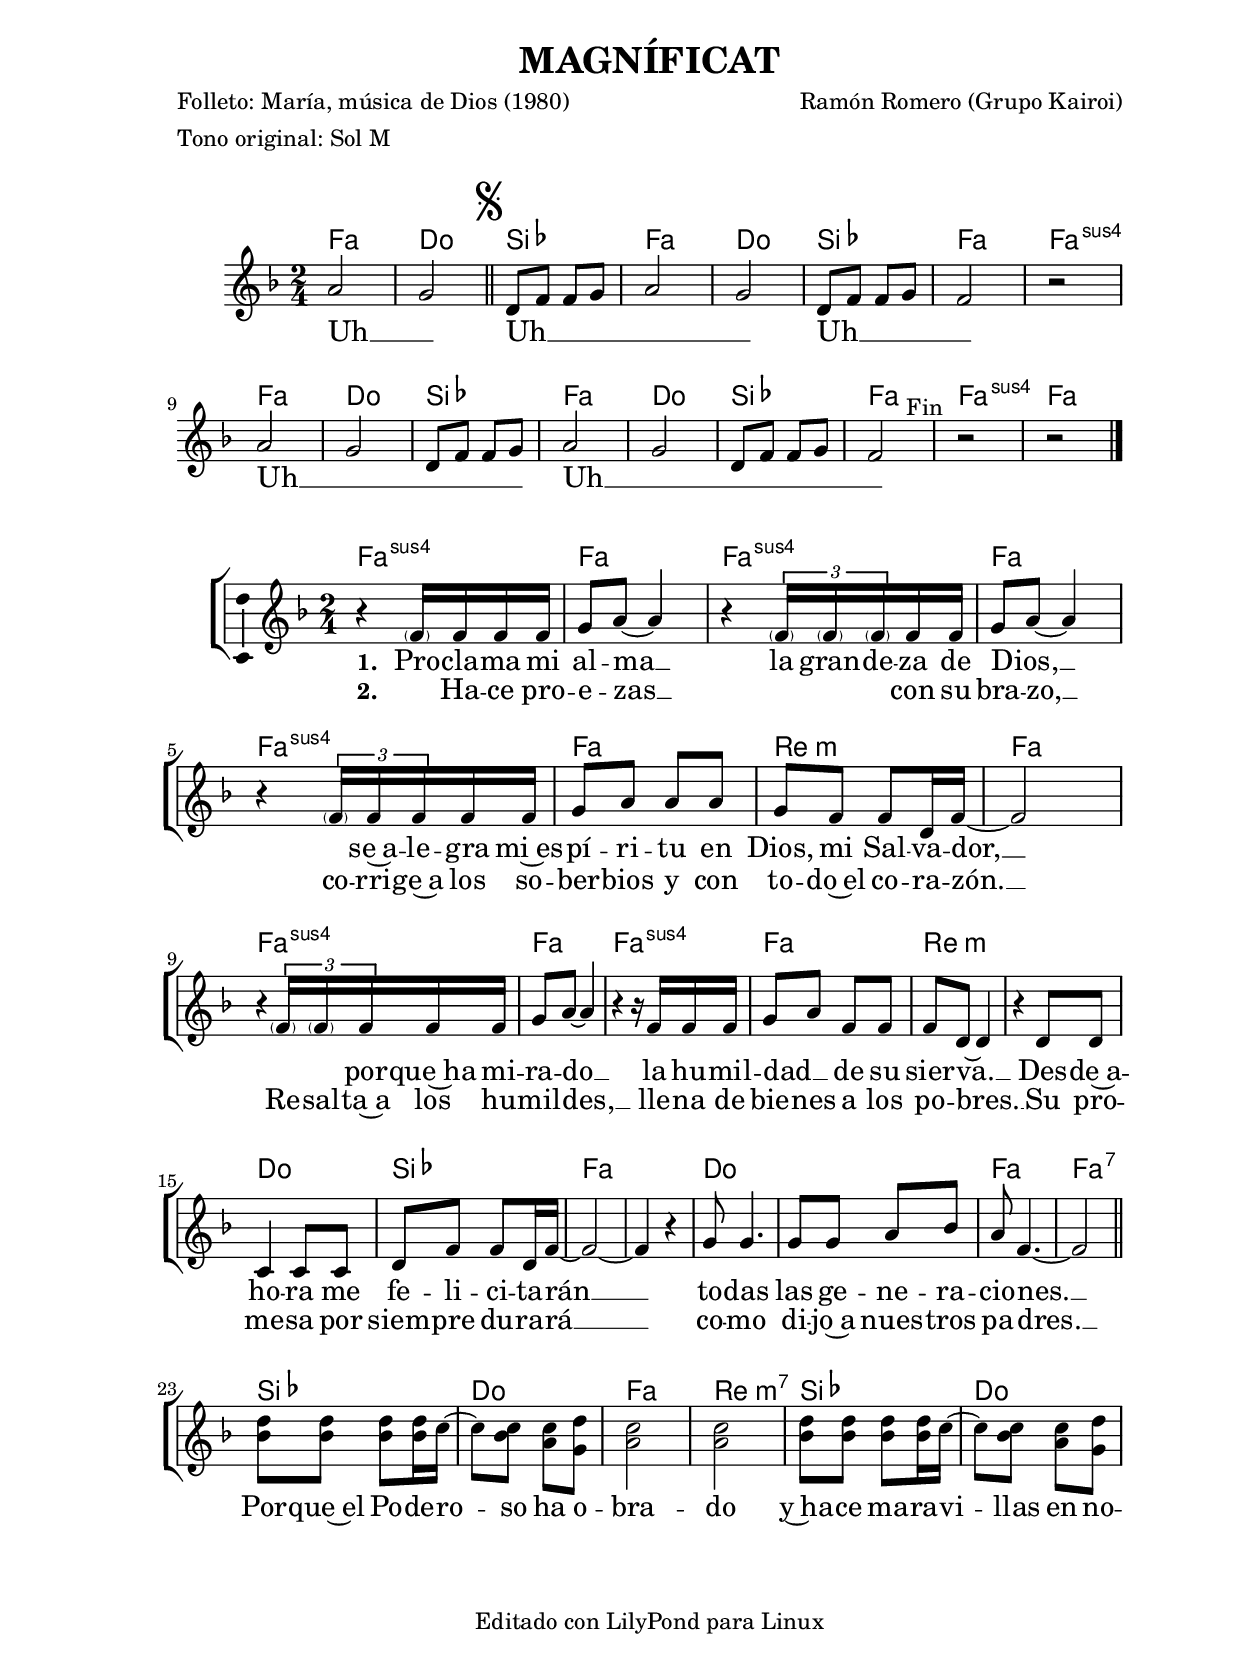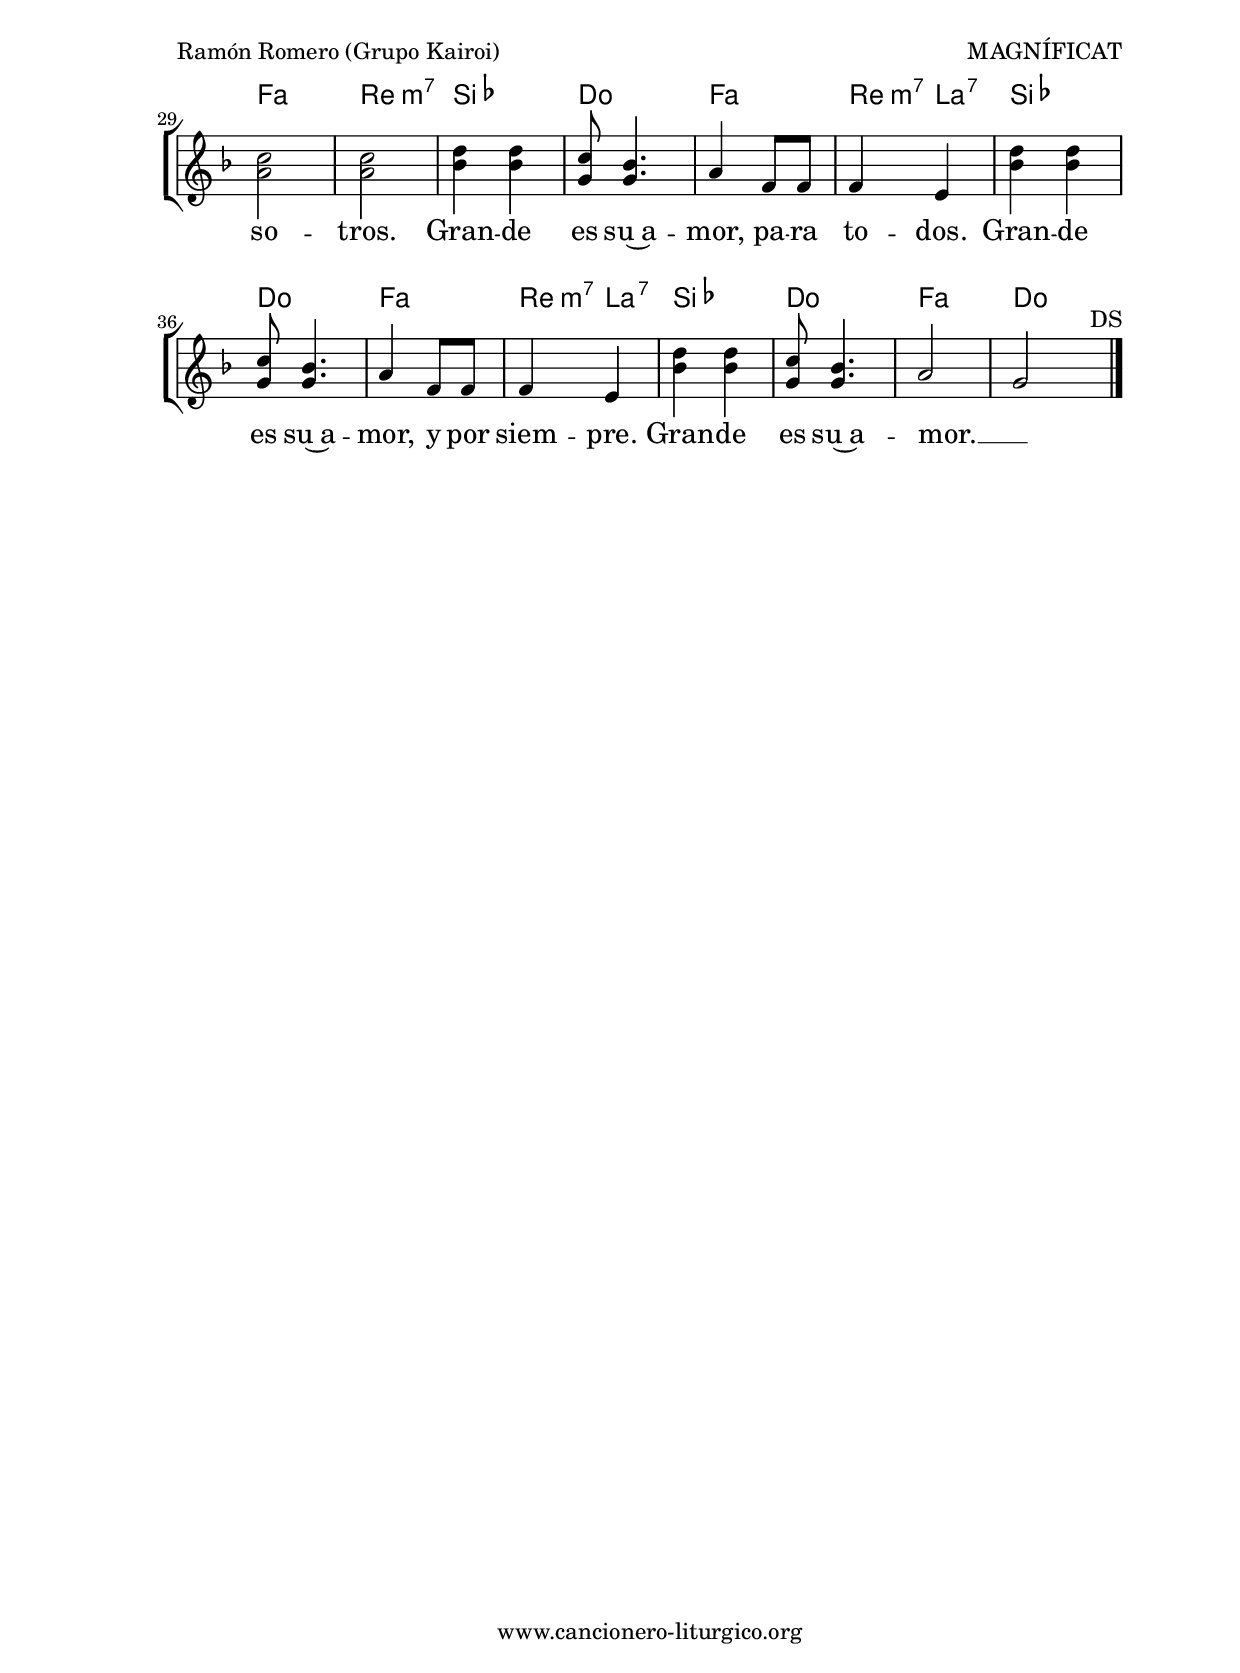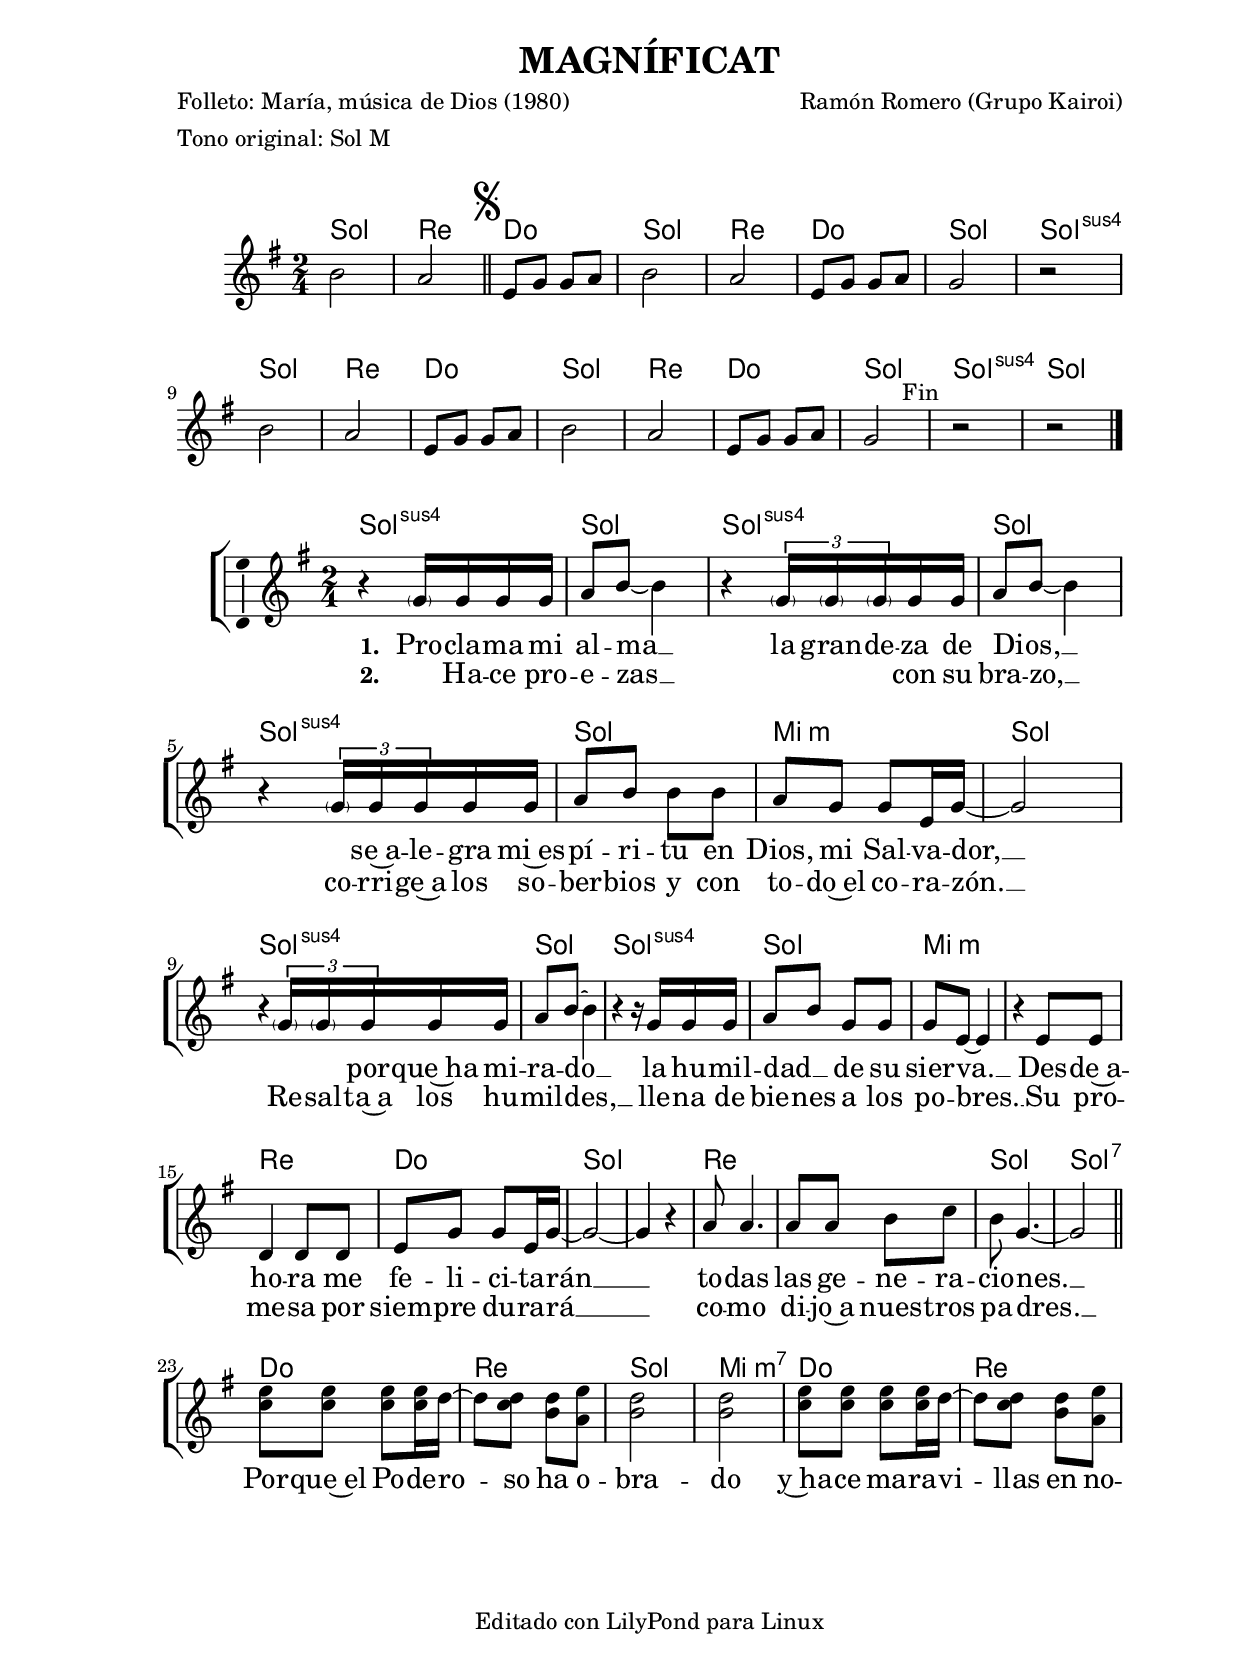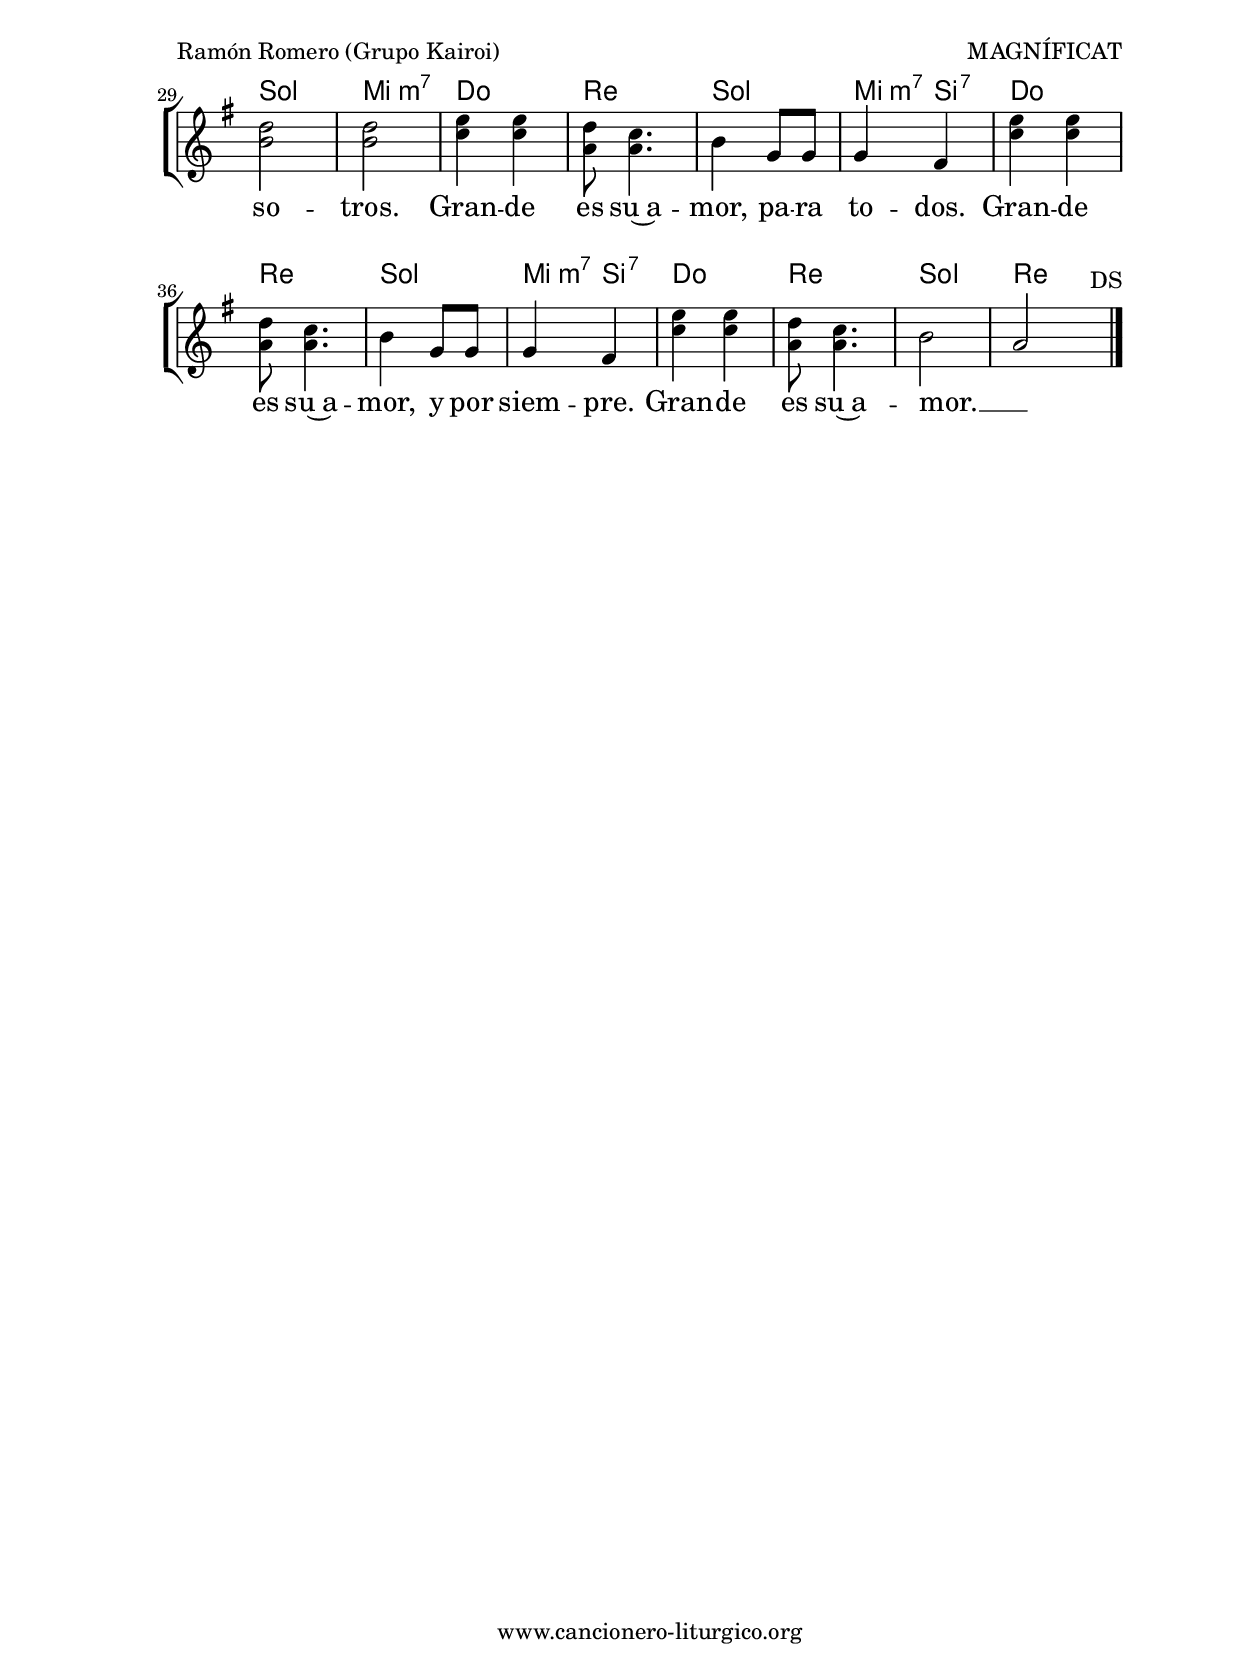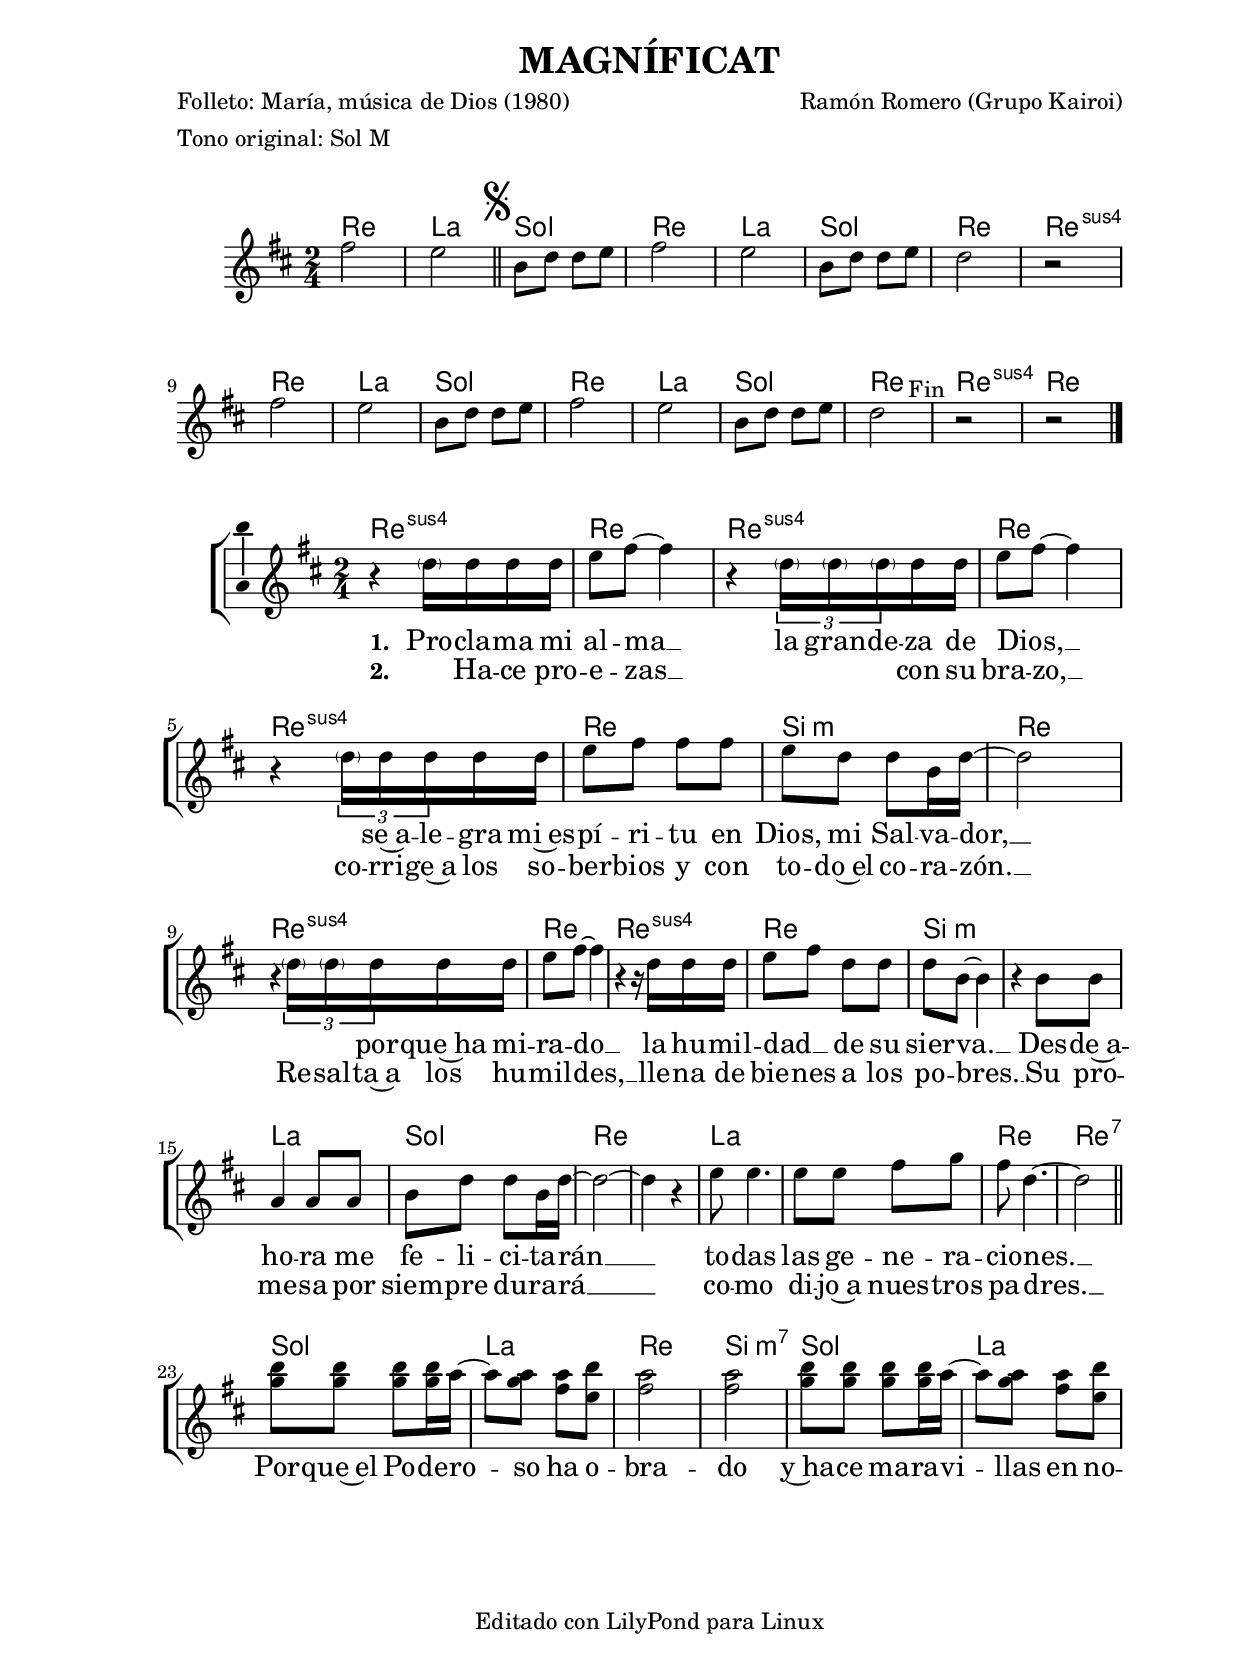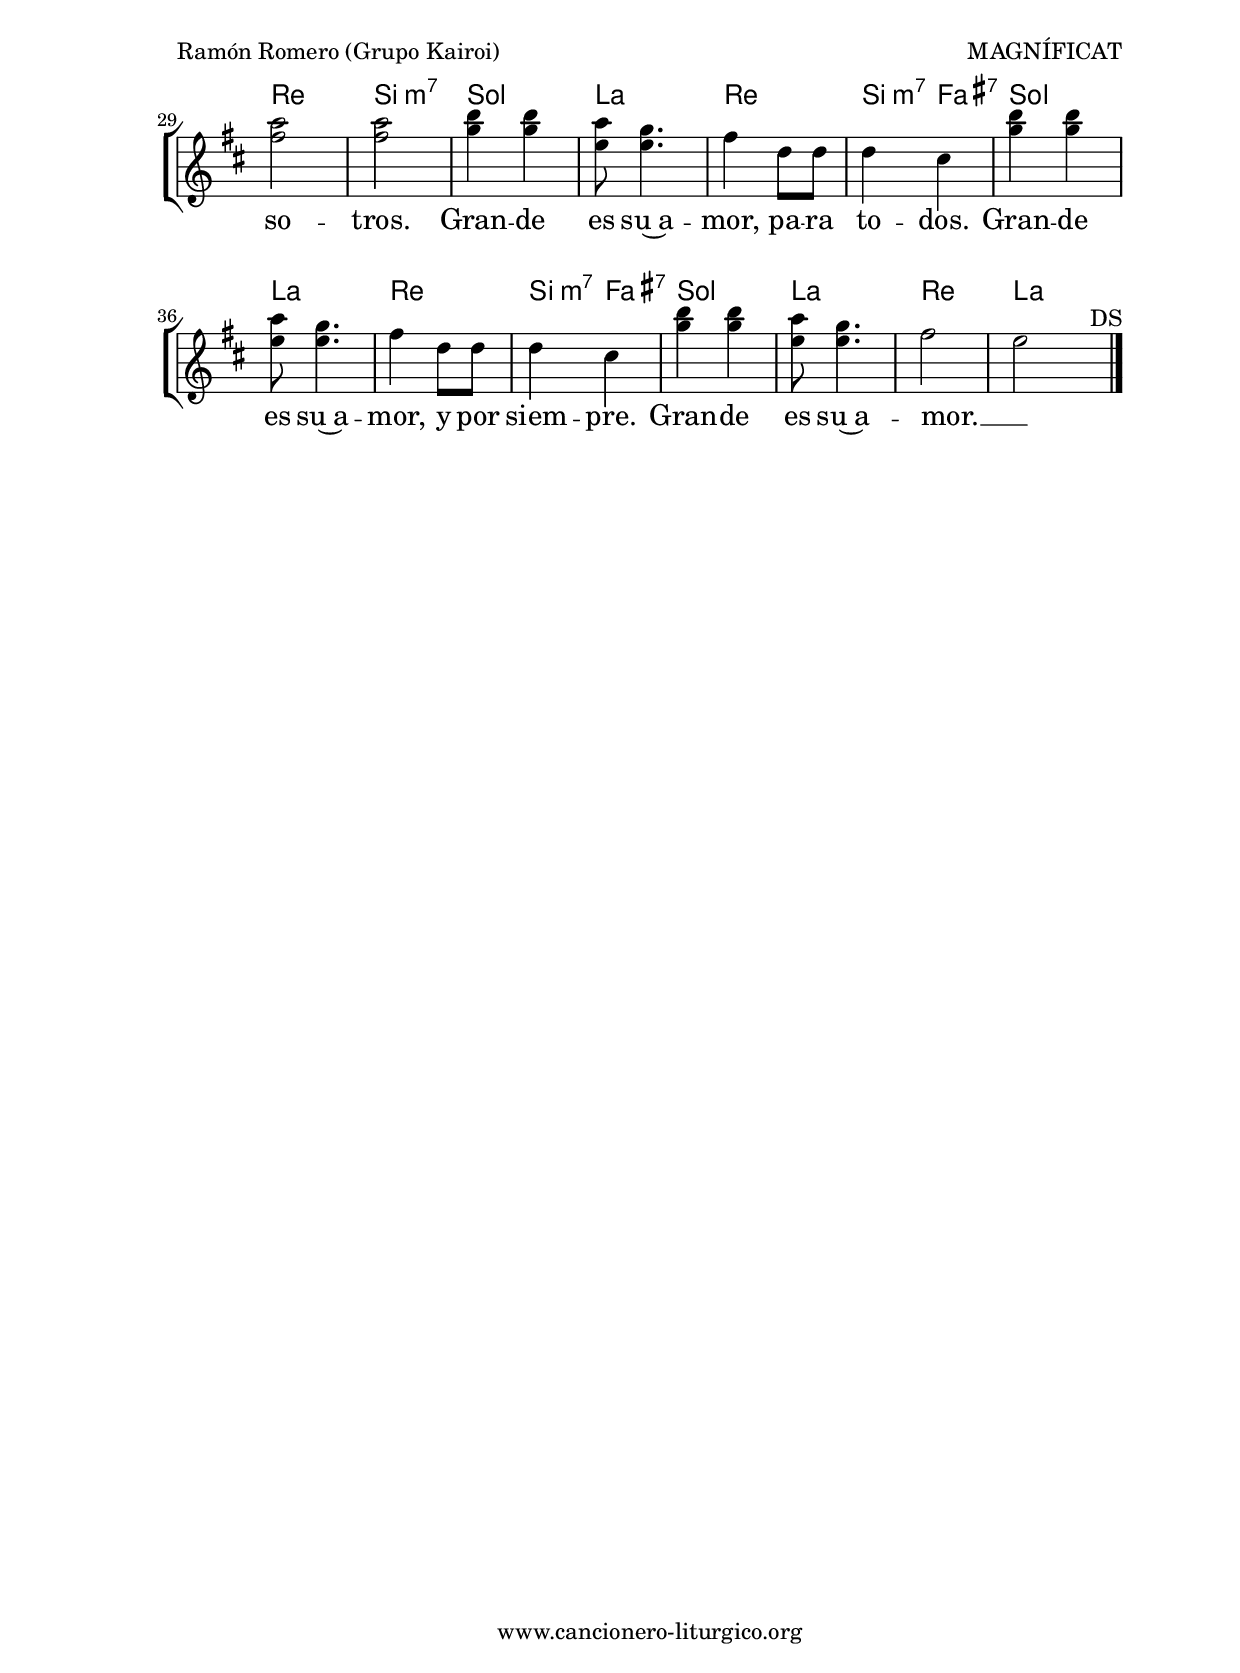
%
%para convertir .midi en .wav:
%timidity filename.midi -Ow -o finename.wav
%
%
%Para convertir de .wav a .mp3:
%lame -h -m j filename.wav
%
%
%para escuchar el midi:
%timidity nombrefichero.midi
%


%versión de lilypond para la que se ha escrito esta partitura:
\version "2.16.0"

	%Tamaño papel
	#(set-default-paper-size "a4")
	%Tamaño partitura
	#(set-global-staff-size 20)
	%No responde al pulsar sobre una nota
	#(ly:set-option 'point-and-click #f)

%parámetros del encabezamiento:
\header {
	title = "MAGNÍFICAT"
	subtitle = ""
	composer = "Ramón Romero (Grupo Kairoi)"
	poet = "Folleto: María, música de Dios (1980)"
	meter = "Tono original: Sol M"
	arranger = ""
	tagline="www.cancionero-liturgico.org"
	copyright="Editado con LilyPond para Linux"
	}

%parámetros asociados al papel:
\paper  {
	oddHeaderMarkup = \markup {\fill-line { \on-the-fly #not-first-page \fromproperty #'header:title \on-the-fly #not-first-page \fromproperty #'header:composer }}
	evenHeaderMarkup = \markup {\fill-line { \fromproperty #'header:composer \fromproperty #'header:title }}
	#(set-paper-size "a4")
	print-page-number = ##f
	first-page-number = 1
	print-first-page-number = ##f
%	head-separation = 3.0 \cm
	top-margin = 2.0 \cm
	bottom-margin = 0.5\cm
%%%	bottom-margin = -2.0\cm
	left-margin = 3.0 \cm
	line-width = 16.0 \cm 
	indent = 8\mm
	interscoreline = 2.\mm
	between-system-space = 15\mm
%	para que las partituras no llenen la hoja:
	ragged-bottom = ##t
%	idem para la última hoja:
	ragged-last-bottom = ##f
%	para que las partituras llenen el ancho del papel:
	ragged-last = ##f
	after-title-space = 2.5 \cm
%page-count=1
%system-count=5

	%Flexible Vertical Spacing
%	markup-markup-spacing =
%	#'((basic-distance . 15) (minimum-distance . 15) (padding . 3))
	markup-system-spacing =
	#'((basic-distance . 15) (minimum-distance . 15) (padding . 3))
	system-system-spacing =
	#'((basic-distance . 15) (minimum-distance . 15) (padding . 3))
	score-system-spacing =
	#'((basic-distance . 15) (minimum-distance . 15) (padding . 5))
%	top-system-spacing = % header
%	#'((basic-distance . 8) (minimum-distance . 0) (padding . 0))
%	top-markup-spacing =
%	#'((basic-distance . 20) (minimum-distance . 20) (padding . 0))
	last-bottom-spacing = % footer
	#'((basic-distance . 5) (minimum-distance . 5) (padding . 0))
%	score-markup-spacing =
%	#'((basic-distance . 16) (minimum-distance . 13) (padding . 0))

	}


%parámetros que afectan a toda la partitura:
global =  {
	%clave de sol (G):
	\clef G
	%armadura:
	\transpose g f
	\key g \major
	\tempo 4=80
	\set Score.tempoHideNote = ##t
	}


acordesintro = {
	\italianChords
	\chordmode {
	\transpose g f
{

g2 d
c2 g d c g g:sus4 g d c g d c g
g2:sus4 g

	}
	}
}



melodiaintro = 
	\transpose g f
{

	\relative c''{
	\time 2/4

b2
a2

\bar "||"
\mark \markup {
   \musicglyph #"scripts.segno"
   }

e8 g g a
b2
a2
e8 g g a
g2
r2
b2
a2
e8 g g a
b2
a2
e8 g g a
g2^"      Fin"
r2
r2

}
	\bar "|."
	}

acordes = {
	\italianChords
	\chordmode {
	\transpose g f
{

%g2 d
%c2 g d c g g:sus4 g d c g d c g
%g2:sus4 g
g2:sus4 g g:sus4 g g:sus4 g e:m g g:sus4 g g:sus4 g e:m e:m d c g g d d g g:7
c2 d g e:m7 c d g e:m7 c d g e4:m7 b:7 c2 d g e4:m7 b:7 c2 d g d


	}
	}
}

melodia = 
	\transpose g f
{
	\relative c''{
	\time 2/4

%\phrasingSlurDashed

%b2
%a2
%
%\bar "||"
%\mark \markup {
%   \musicglyph #"scripts.segno"
%   }
%
%e8 g g a
%b2
%a2
%e8 g g a
%g2
%r2
%b2
%a2
%e8 g g a
%b2
%a2
%e8 g g a
%g2^"      Fin"
%\bar "||"
%r2
%r2
%
%\bar "||"
%\break

r4 \parenthesize g16 g g g
a8 b~b4
r4 \tuplet 3/2 {\parenthesize g16 \parenthesize g \parenthesize g} g16 g
a8 b~b4
r4 \tuplet 3/2 {\parenthesize g16 g g} g16 g
a8 b b b
a8 g g e16 g~
g2
r4 \tuplet 3/2 {\parenthesize g16 \parenthesize g g} g16 g
a8 b~b4
r4 r16 g16 g g
a8 b g g
g8 e~e4
r4 e8 e
d4 d8 d
e8 g g e16 g~
g2~
g4 r4
a8 a4.
a8 a b c
b8 g4.~
g2

\bar "||"
\break

<c e>8 <c e> <c e> <c e>16 d~
d8 <c d> <b d> <a e'>
<b d>2
<b d>2
<c e>8 <c e> <c e> <c e>16 d~
d8 <c d> <b d> <a e'>
<b d>2
<b d>2
<c e>4 <c e>
<a d>8 <a c>4.
b4 g8 g
g4 fis
<c' e>4 <c e>
<a d>8 <a c>4.
b4 g8 g
g4 fis
<c' e>4 <c e>
<a d>8 <a c>4.
b2
a2^"            DS"

	\bar "|."
	}
	}


textointro = \lyricmode {
Uh __ _
Uh __ _ _ _ _ _
Uh __ _ _ _ _
Uh __ _ _ _ _ _
Uh __ _ _ _ _ _ _

}

texto = \lyricmode {
%Uh __ _
%Uh __ _ _ _ _ _
%Uh __ _ _ _ _
%Uh __ _ _ _ _ _
%Uh __ _ _ _ _ _ _

\set stanza =#"1. " 
Pro -- cla -- ma mi al -- ma __
la gran -- de -- za de Dios, __ _
"  " se~a -- le -- gra mi~es -- pí -- ri -- tu en Dios, mi Sal -- va -- dor, __
"  " "  " por -- que~ha mi -- ra -- do __
la hu -- mil -- dad __ _
de su sier -- va. __

Des -- de~a -- ho -- ra me fe -- li -- ci -- ta -- rán __
to -- das las ge -- ne -- ra -- cio -- nes. __

Por -- que~el Po -- de -- ro -- so ha o -- bra -- do
y~ha -- ce ma -- ra -- vi -- llas en no -- so -- tros.
Gran -- de es su~a -- mor, pa -- ra to -- dos.
Gran -- de es su~a -- mor, y por siem -- pre.
Gran -- de es su~a -- mor. __ _

	}

textodos = \lyricmode {
%\skip1 \skip1 \skip1 \skip1 \skip1 \skip1 \skip1
%\skip1 \skip1 \skip1 \skip1 \skip1 \skip1 \skip1
%\skip1 \skip1 \skip1 \skip1 \skip1 \skip1 \skip1
%\skip1 \skip1 \skip1 \skip1 \skip1

\set stanza =#"2. " 
"  " Ha -- ce pro -- e -- zas __
"  " "  " "  " con su bra -- zo, __
co -- rri -- ge~a los so -- ber -- bios
y con to -- do~el co -- ra -- zón. __
Re -- sal -- ta~a los hu -- mil -- des, __
lle -- na de bie -- nes a los po -- bres. __

Su pro -- me -- sa por siem -- pre du -- ra -- rá __
co -- mo di -- jo~a nues -- tros pa -- dres. __

}


acordesintroStaff = \context ChordNames = acordesintroStaff <<
	\set chordChanges = ##t
	\acordesintro
	>>

acordesStaff = \context ChordNames = acordesStaff <<
	\set chordChanges = ##t
	\acordes
	>>


vozintroStaff = \context Voice = vozintroStaff
<<
	\override Staff.StaffSymbol #'staff-space = #(magstep -0.35)
	\set Staff.midiInstrument = #"english horn"
	\set Staff.midiMinimumVolume = #0.7
	\set Staff.midiMaximumVolume = #0.9
	\global
	\melodiaintro
	>>

vozStaff = \context Voice = vozStaff
\with {\consists "Ambitus_engraver"}
<<
%	\set Staff.instrumentName = ""
%	\set Staff.shortInstrumentName = ""
%	\set Staff.midiInstrument = #"clarinet"
%	\set Staff.midiInstrument = #"cello"
%	\set Staff.midiInstrument = #"flute"
	\set Staff.midiInstrument = #"electric guitar (jazz)"
%	\set Staff.midiInstrument = #"english horn"
%	\set Staff.midiInstrument = #"violin"
%	\set Staff.midiInstrument = #"glockenspiel"
	\set Staff.midiMinimumVolume = #0.7
	\set Staff.midiMaximumVolume = #0.9
	\global
	\melodia
	>>

textointroStaff = \context Lyrics = textointroStaff <<
	\lyricsto vozintroStaff \textointro
	>>

textoStaff = \context Lyrics = textoStaff <<
	\lyricsto vozStaff \texto
	>>

textodosStaff = \context Lyrics = textodosStaff <<
	\lyricsto vozStaff \textodos
	>>


\book {
	\score {
		\context ChoirStaff {
%			\override StaffGroup.SystemStartBracket #'collapse-height = #1
%			\override Score.SystemStartBar #'collapse-height = #1
			<<
			\acordesintroStaff
			\vozintroStaff
			\textointroStaff
			>>
			}
		\layout {
	    		\context {
				\Lyrics
				\override LyricText #'font-size = #2
				}
	   		 \context {
				\Score
				\override StaffSymbol #'staff-space = #(magstep +3)
				}
			}
		}
	\score {
		\context ChoirStaff {
			\override StaffGroup.SystemStartBracket #'collapse-height = #1
			\override Score.SystemStartBar #'collapse-height = #1
			<<
			\acordesStaff
			\vozStaff
			\textoStaff
			\textodosStaff
			>>
			}
		\layout {
	    		\context {
				\Lyrics
				\override LyricText #'font-size = #2
				}
	   		 \context {
				\Score
				\override StaffSymbol #'staff-space = #(magstep +3)
				}
			}
		}
	\score {
		\unfoldRepeats
		\context ChoirStaff {
%			<<
%			\acordesintroStaff
%			\vozintroStaff
%			>>
			<<
			\acordesStaff
			\vozStaff
			>>
			}
		\midi {
	  		\context {
	  			\Score
				tempoWholesPerMinute = #(ly:make-moment 70 4)
				}
			}
		}
	}



#(define output-suffix "C")
\book {
	\score {
		\context ChoirStaff {
%			\override StaffGroup.SystemStartBracket #'collapse-height = #1
%			\override Score.SystemStartBar #'collapse-height = #1
\transpose c d
			<<
			\acordesintroStaff
			\vozintroStaff
			>>
			}
		\layout {
	    		\context {
				\Lyrics
				\override LyricText #'font-size = #2
				}
	   		 \context {
				\Score
				\override StaffSymbol #'staff-space = #(magstep +3)
				}
			}
		}
	\score {
		\context ChoirStaff {
			\override StaffGroup.SystemStartBracket #'collapse-height = #1
			\override Score.SystemStartBar #'collapse-height = #1
\transpose c d
			<<
			\acordesStaff
			\vozStaff
			\textoStaff
			\textodosStaff
			>>
			}
		\layout {
	    		\context {
				\Lyrics
				\override LyricText #'font-size = #2
				}
	   		 \context {
				\Score
				\override StaffSymbol #'staff-space = #(magstep +3)
				}
			}
		}
	}

#(define output-suffix "S")
\book {
	\score {
		\context ChoirStaff {
%			\override StaffGroup.SystemStartBracket #'collapse-height = #1
%			\override Score.SystemStartBar #'collapse-height = #1
\transpose c a
			<<
			\acordesintroStaff
			\vozintroStaff
			>>
			}
		\layout {
	    		\context {
				\Lyrics
				\override LyricText #'font-size = #2
				}
	   		 \context {
				\Score
				\override StaffSymbol #'staff-space = #(magstep +3)
				}
			}
		}
	\score {
		\context ChoirStaff {
			\override StaffGroup.SystemStartBracket #'collapse-height = #1
			\override Score.SystemStartBar #'collapse-height = #1
\transpose c a
			<<
			\acordesStaff
			\vozStaff
			\textoStaff
			\textodosStaff
			>>
			}
		\layout {
	    		\context {
				\Lyrics
				\override LyricText #'font-size = #2
				}
	   		 \context {
				\Score
				\override StaffSymbol #'staff-space = #(magstep +3)
				}
			}
		}
	}


